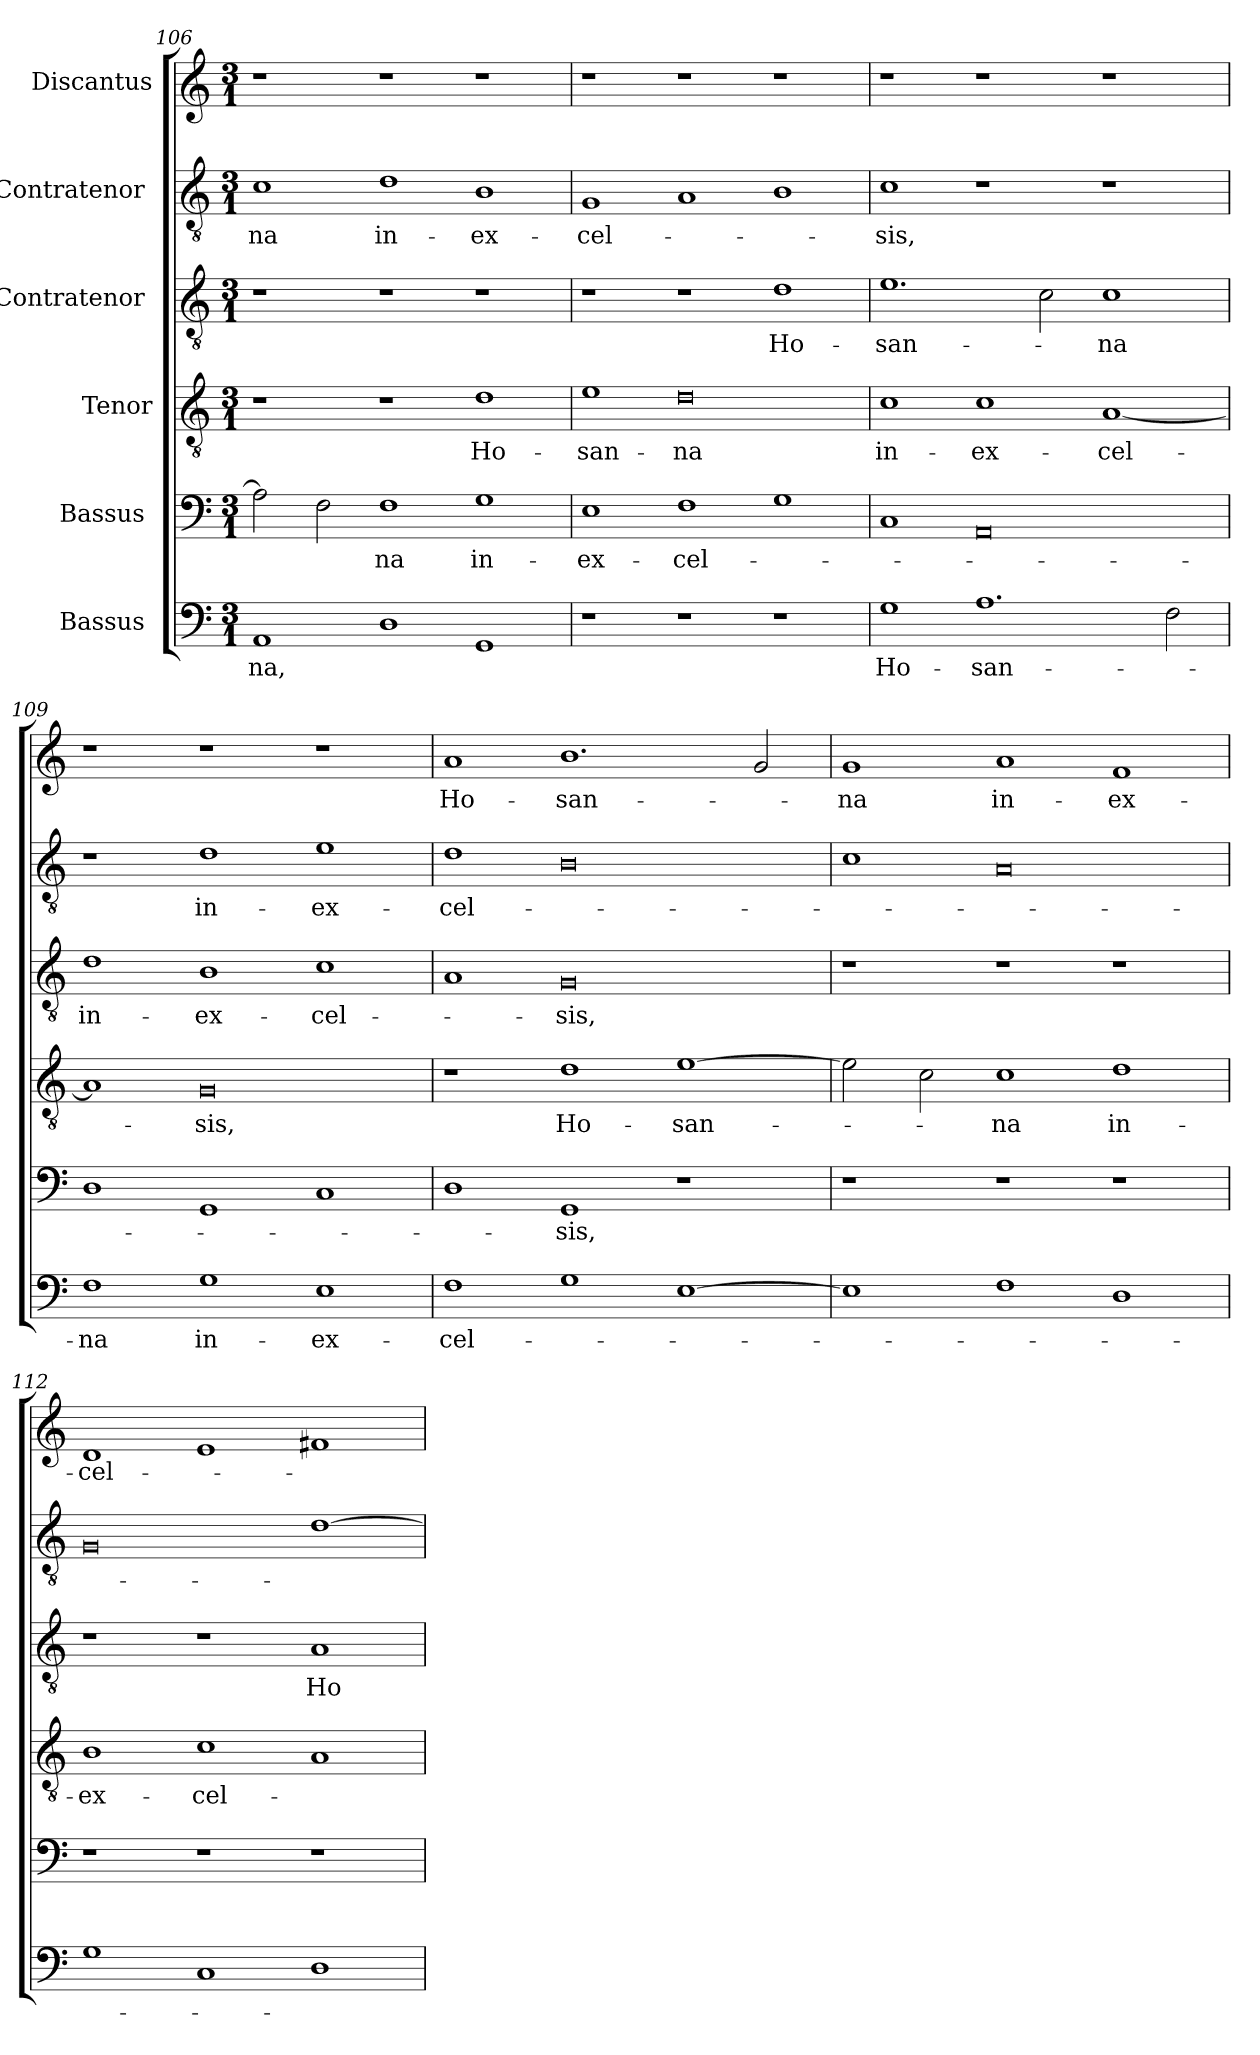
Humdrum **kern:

**kern	**text	**kern	**text	**kern	**text	**kern	**text	**kern	**text	**kern	**text
*part6	*part6	*part5	*part5	*part4	*part4	*part3	*part3	*part2	*part2	*part1	*part1
*staff6	*staff6	*staff5	*staff5	*staff4	*staff4	*staff3	*staff3	*staff2	*staff2	*staff1	*staff1
*I"Bassus [2]	*	*I"Bassus [1]	*	*I"Tenor	*	*I"Contratenor [2]	*	*I"Contratenor [1]	*	*I"Discantus	*
*clefF4	*	*clefF4	*	*clefGv2	*	*clefGv2	*	*clefGv2	*	*clefG2	*
*k[]	*	*k[]	*	*k[]	*	*k[]	*	*k[]	*	*k[]	*
*M3/1	*	*M3/1	*	*M3/1	*	*M3/1	*	*M3/1	*	*M3/1	*
=106	=106	=106	=106	=106	=106	=106	=106	=106	=106	=106	=106
1AA/	-na,	2A\]	.	1r	.	1r	.	1c\	-na	1r	.
.	.	2F\	.	.	.	.	.	.	.	.	.
1D\	.	1F\	-na	1r	.	1r	.	1d\	in-	1r	.
1GG/	.	1G\	in-	1d\	Ho-	1r	.	1B\	ex-	1r	.
=107	=107	=107	=107	=107	=107	=107	=107	=107	=107	=107	=107
1r	.	1E\	ex-	1e\	-san-	1r	.	1G/	-cel-	1r	.
1r	.	1F\	-cel-	0d\	-na	1r	.	1A/	.	1r	.
1r	.	1G\	.	.	.	1d\	Ho-	1B\	.	1r	.
=108	=108	=108	=108	=108	=108	=108	=108	=108	=108	=108	=108
1G\	Ho-	1C/	.	1c\	in-	1.e\	-san-	1c\	-sis,	1r	.
1.A\	-san-	0AA/	.	1c\	ex-	.	.	1r	.	1r	.
.	.	.	.	.	.	2c\	.	.	.	.	.
.	.	.	.	[1A/	-cel-	1c\	-na	1r	.	1r	.
2F\	.	.	.	.	.	.	.	.	.	.	.
=109	=109	=109	=109	=109	=109	=109	=109	=109	=109	=109	=109
1F\	-na	1D\	.	1A/]	.	1d\	in-	1r	.	1r	.
1G\	in-	1GG/	.	0G/	-sis,	1B\	ex-	1d\	in-	1r	.
1E\	ex-	1C/	.	.	.	1c\	-cel-	1e\	ex-	1r	.
=110	=110	=110	=110	=110	=110	=110	=110	=110	=110	=110	=110
1F\	-cel-	1D\	.	1r	.	1A/	.	1d\	-cel-	1a/	Ho-
1G\	.	1GG/	-sis,	1d\	Ho-	0G/	-sis,	0B\	.	1.b\	-san-
[1E\	.	1r	.	[1e\	-san-	.	.	.	.	.	.
.	.	.	.	.	.	.	.	.	.	2g/	.
=111	=111	=111	=111	=111	=111	=111	=111	=111	=111	=111	=111
1E\]	.	1r	.	2e\]	.	1r	.	1c\	.	1g/	-na
.	.	.	.	2c\	.	.	.	.	.	.	.
1F\	.	1r	.	1c\	-na	1r	.	0A/	.	1a/	in-
1D\	.	1r	.	1d\	in-	1r	.	.	.	1f/	ex-
=112	=112	=112	=112	=112	=112	=112	=112	=112	=112	=112	=112
1G\	.	1r	.	1B\	ex-	1r	.	0G/	.	1d/	-cel-
1C/	.	1r	.	1c\	-cel-	1r	.	.	.	1e/	.
1D\	.	1r	.	1A/	.	1A/	Ho-	[1d\	.	1f#X/	.
=	=	=	=	=	=	=	=	=	=	=	=
*-	*-	*-	*-	*-	*-	*-	*-	*-	*-	*-	*-
